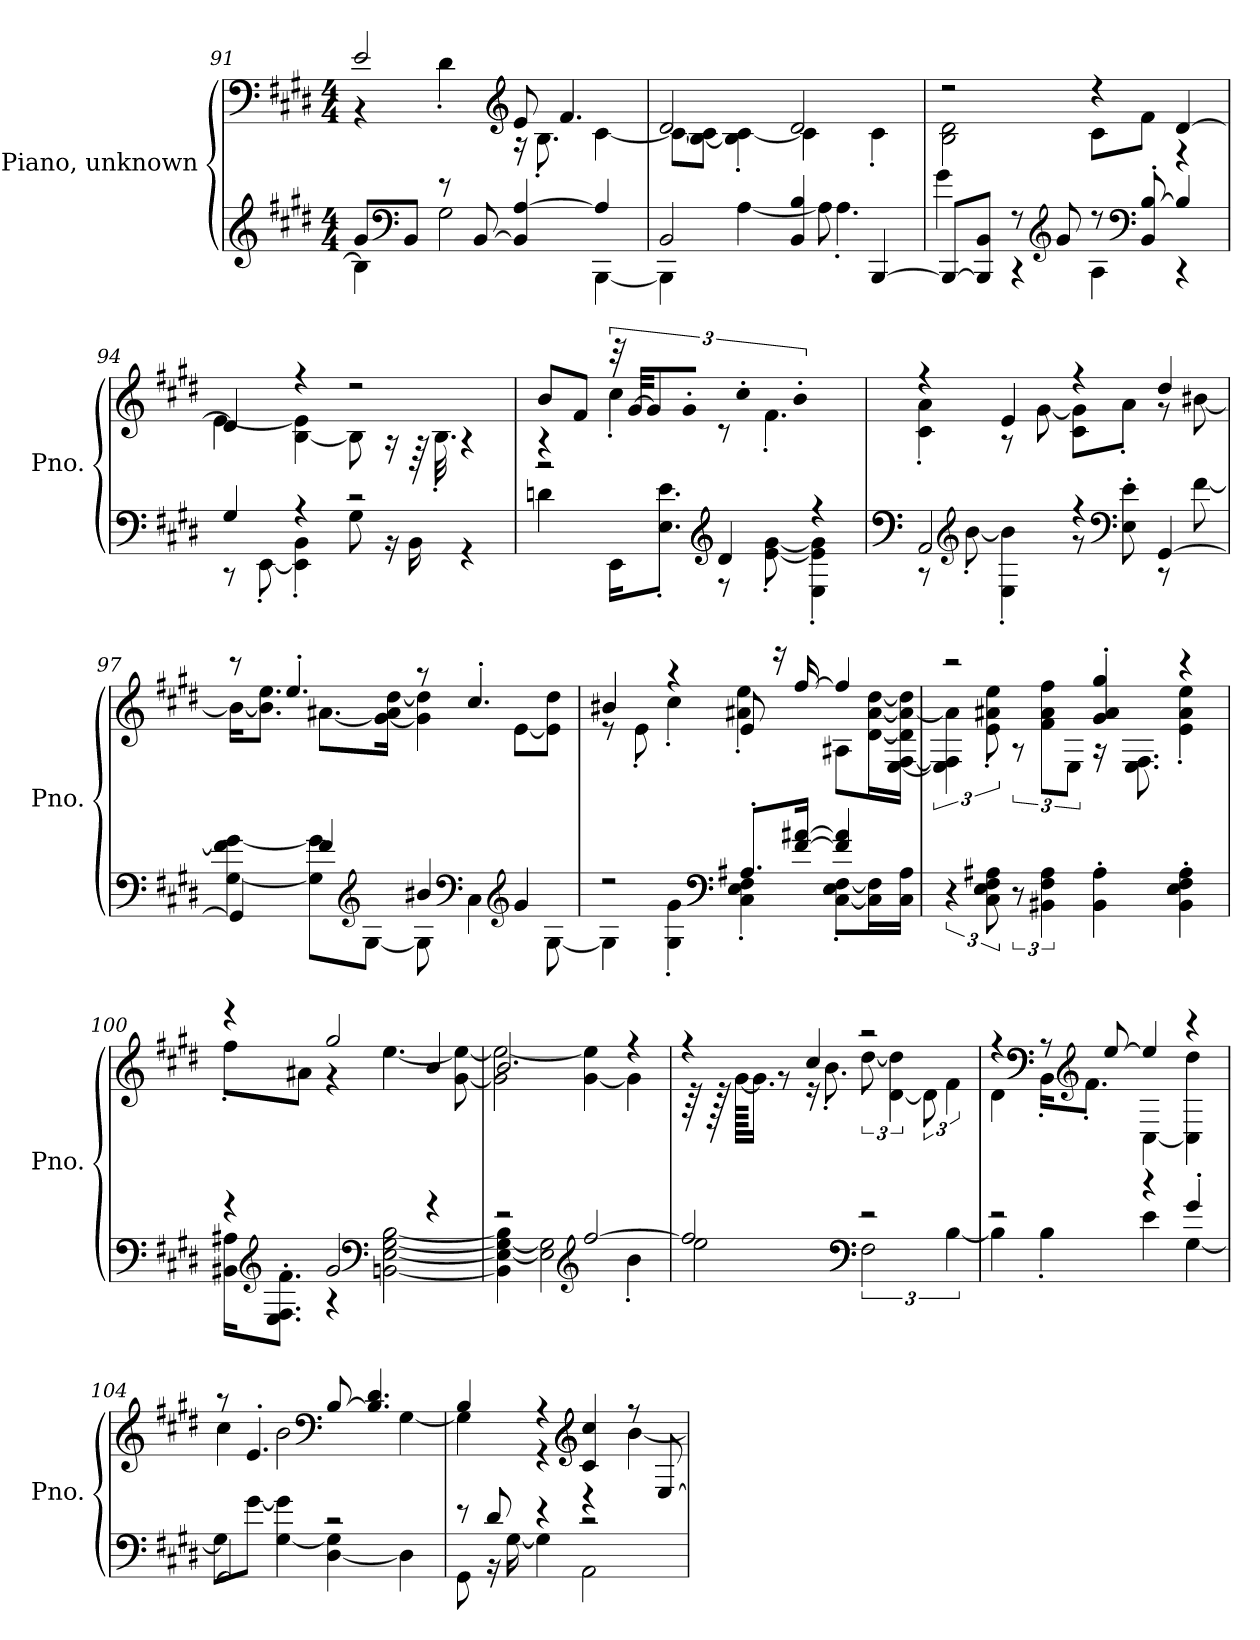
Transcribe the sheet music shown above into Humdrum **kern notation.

**kern	**kern
*part1	*part1
*staff2	*staff1
*I"Piano, unknown	*
*I'Pno.	*
*clefG2	*clefF4
*k[f#c#g#d#]	*k[f#c#g#d#]
*M4/4	*M4/4
=91	=91
*^	*^
8g#/L	4B\]	2e/	4r
*clefF4	*	*	*
8BB/J	.	.	.
8r	2G#\	.	4d#'\
[8BB/	.	.	.
*	*	*clefG2	*
4BB/] [4A/	.	8e/	16r
.	.	.	8.B'\
.	.	4.f#/	.
4A/]	[4BBB\	.	[4c#\
!!LO:LB:g=z	!!
=92	=92	=92	=92
2BB/	4BBB\]	2d#/	8c#\L_
.	.	.	[8B\ 8c#\]J
.	[4A\	.	4B\]' [4c#\'
4BB/ 4B/	8A\]	2d#/	4c#\]
.	4.A'\	.	.
[4BBB/	.	.	4c#'\
=93	=93	=93	=93
8BBB/L_	4g#\	2r	2B\ 2d#\
8BBB/] 8BB/J	.	.	.
8r	4r	.	.
*clefG2	*	*	*
8g#/	.	.	.
8r	4A\	4r	8c#\L
*clefF4	*	*	*
8BB/' [8B/'	.	.	8f#\J
4B/]	4r	[4d#/	4r
=94	=94	=94	=94
4G#/	8r	4d#/]	[4e\
.	[8EE'\	.	.
4r	4EE\]' 4BB\'	4r	[4B\ 4e\]
2r	8G#\	2r	8B\]
.	16r	.	16r
.	16BB\	.	64r
.	.	.	32.B'\
.	4r	.	4r
!!LO:LB:g=z	!!
=95	=95	=95	=95
2r	4dn\	8b/L	4r
.	.	8f#/J	.
.	16EE\KL	48r	4cc#'\
.	.	[48g#/KKL	.
.	.	12g#/]	.
.	8.E\' 8.e\'J	.	.
.	.	8g#'/J	.
*clefG2	*	*	*
4d/	8r	4cc#'/	8r
.	[8e\' [8g#\'	.	4.f#'\
4r	4E\' 4e\]' 4g#\]'	4b'/	.
=96	=96	=96	=96
*clefF4	*	*	*
2AA/	8r	4r	4c#\' 4a\'
*clefG2	*	*	*
.	[8b'\	.	.
.	4E\' 4b\]'	4e/	8r
.	.	.	[8g#\
4r	8r	4r	8c#\ 8g#\]L
*clefF4	*	*	*
.	8E\' 8e\'	.	8a'\J
[4GG#/	8r	4dd#/	8r
.	[8f#\	.	[8b#X\
!!LO:LB:g=z	!!
=97	=97	=97	=97
4GG#/]	[4G#\ 4f#\] [4g#\	8r	16b#\KL_
.	.	.	8.b#\] 8.ee\J
.	.	4.ee'/	.
4f#/	8G#\] 8g#\]L	.	[8.a#X\L
*clefG2	*	*	*
.	[8G#\J	.	.
.	.	.	[16g#\ 16a#\] [16dd#\Jk
4b#X/	8G#\]	8r	4g#\] 4dd#\]
*clefF4	*	*	*
.	4C#\	4.cc#'/	.
*clefG2	*	*	*
4g#/	.	.	[8e\L
.	[8G#\	.	8e\] 8dd#\J
=98	=98	=98	=98
2r	4G#\]	4b#X/	8r
.	.	.	8e'\
.	4G#\' 4g#\'	4r	4cc#'\
*clefF4	*	*	*
8.A#X'/L	4C#\' 4E\' 4F#\'	8e/	4a#X\' 4ee\'
.	.	16r	.
[16f#/ [16a#X/Jk	.	[16ff#/	.
4f#/] 4a#/]	[8C#\' 8E\' [8F#\'L	4ff#/]	8A#X\L
.	16C#\] 16F#\]L	.	[16d#\ [16a#\ [16dd#\L
.	16C#\ 16A#\JJ	.	[16E\ [16F#\ 16d#\] 16a#\_ 16dd#\]JJ
*v	*v	*	*
!!LO:LB:g=z	!!
=99	=99	=99
6r	2r	6E\] 6F#\] 6a#\]
12C#\ 12E\ 12F#\ 12A#X\	.	12e\' 12a#X\' 12ee\'
12r	.	12r
6BB#X\ 6F#\ 6A#\	.	12f#\ 12a#\ 12ff#\L
.	.	12E\J
4BB#\' 4A#\'	4g#/' 4a#/' 4gg#/'	16r
.	.	8.E\ 8.F#\
4BB#\' 4E\' 4F#\' 4A#\'	4r	4e\' 4a#\' 4ee\'
=100	=100	=100
*^	*	*
4r	16BB#X\ 16A#X\KL	4r	8ff#'\L
*clefG2	*	*	*
.	8.E\' 8.F#\' 8.f#\'J	.	.
.	.	.	8a#X\J
2g#/	4r	2gg#/	4r
*clefF4	*	*	*
.	[2BBn\ [2E\ [2G#\ [2B\	.	[4.ee\
4r	.	4b/	.
.	.	.	[8g#\ 8ee\_
=101	=101	=101	=101
2r	4BB\] 4E\_ 4G#\_ 4B\]	2.b/	2g#\] 2ee\_
.	2E\] 2G#\]	.	.
*clefG2	*	*	*
[2ff#/	.	.	[4g#\ 4ee\]
.	4b'\	4r	4g#\]
!!LO:PB:g=z	!!
=102	=102	=102	=102
2ff#/]	2ee\	4r	64r
.	.	.	128r
.	.	.	[128g#\KKKLL
.	.	.	16.g#\JJ]
.	.	.	8r
.	.	4cc#/	16r
.	.	.	8.b'\
*clefF4	*	*	*
2r	3F#\	2r	[12dd#\
.	.	.	[6d#\ 6dd#\]
.	.	.	12d#\]
.	[6B\	.	6f#\
=103	=103	=103	=103
2r	4B\]	4r	4d#\
*	*	*clefF4	*
.	4B'\	8r	16BB'\KL
*	*	*clefG2	*
.	.	.	8.f#'\J
.	.	[8ee/	.
4r	4e\	4ee/]	[4C#\
4g#'/	[4G#\	4r	4C#\] 4dd#\
=104	=104	=104	=104
2GG#/	8G#\L]	8r	4cc#\
.	[8g#\J	4.e'/	.
.	[4G#\ 4g#\]	.	2b\
*	*	*clefF4	*
2r	[4D#\ 4G#\]	[8B/	.
.	.	4.B/] 4.d#/	.
.	4D#\]	.	[4G#\
!!LO:LB:g=z	!!
=105	=105	=105	=105
8r	8GG#\	4B/	4G#\]
8d#/	16r	.	.
.	[16G#\	.	.
4r	4G#\]	4r	4r
*	*	*clefG2	*
2r	2AA\	4c#/ 4cc#/	4r
.	.	8r	[4b\
.	.	[8E/	.
*v	*v	*	*
*	*v	*v
=	=
*-	*-
